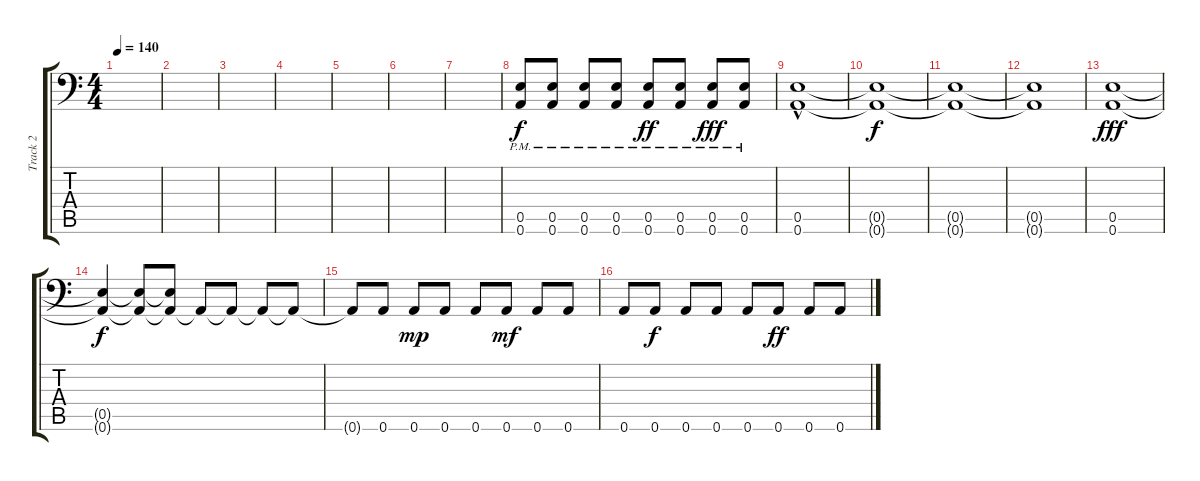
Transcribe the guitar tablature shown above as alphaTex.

\track ("Track 2" "Track 2") {instrument distortionguitar}
\staff {score tabs}
\tuning (B3 Gb3 D3 A2 E2 A1) {hide}
\ts (4 4)
\tempo 140
\clef f4
\ks c
|
|
|
|
|
|
|
(0.5{pm} 0.6).8 (0.5{pm} 0.6).8 (0.5{pm} 0.6).8{dy f} (0.5{pm} 0.6).8 (0.5{pm} 0.6).8{dy ff} (0.5{pm} 0.6).8 (0.5{pm} 0.6).8{dy fff} (0.5{pm} 0.6).8 |
(0.5 0.6{hac}).1 |
(0.5{t} 0.6{t}).1{dy f} |
(0.5{t} 0.6{t}).1 |
(0.5{t} 0.6{t}).1 |
(0.5 0.6).1{dy fff} |
(0.5{t} 0.6{t}).4{dy f} (0.5{t} 0.6{t}).8 (0.5{t} 0.6{t}).8 0.6{t}.8 0.6{t}.8 0.6{t}.8 0.6{t}.8 |
0.6{t}.8 0.6.8 0.6.8{dy mp} 0.6.8 0.6.8 0.6.8{dy mf} 0.6.8 0.6.8 |
0.6.8 0.6.8{dy f} 0.6.8 0.6.8 0.6.8 0.6.8{dy ff} 0.6.8 0.6.8
